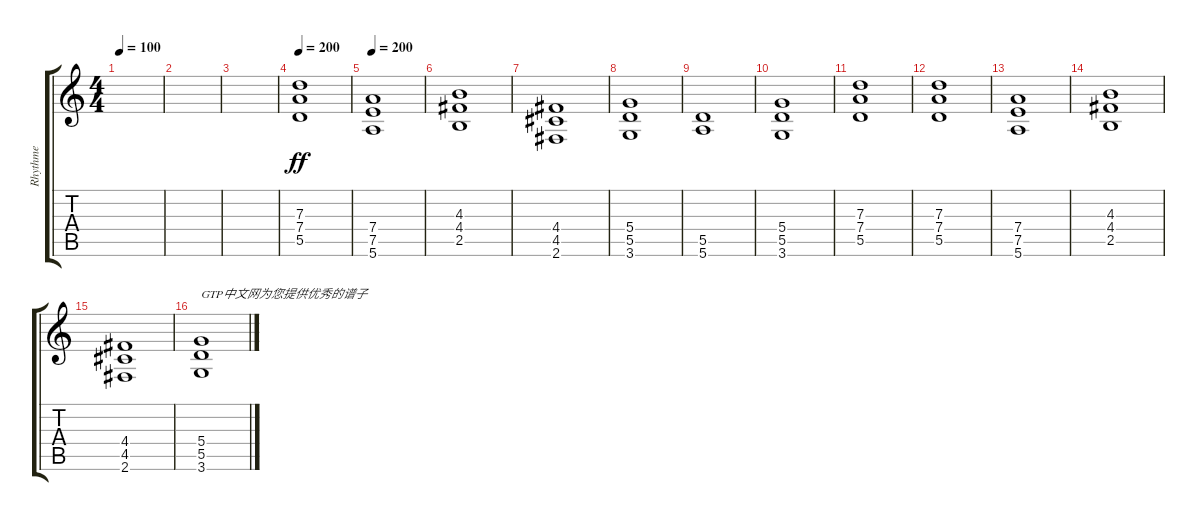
\track ("Rhythme" "Rhythme") {instrument distortionguitar}
\staff {score tabs}
\tuning (E4 B3 G3 D3 A2 E2) {hide}
\ts (4 4)
\tempo 100
\clef g2
\ks c
|
|
|
\tempo 200
(7.3 7.4 5.5).1{dy ff} |
\tempo 200
(7.4 7.5 5.6).1 |
(4.3 4.4 2.5).1 |
(4.4 4.5 2.6).1 |
(5.4 5.5 3.6).1 |
(5.5 5.6).1 |
(5.4 5.5 3.6).1 |
(7.3 7.4 5.5).1 |
(7.3 7.4 5.5).1 |
(7.4 7.5 5.6).1 |
(4.3 4.4 2.5).1 |
(4.4 4.5 2.6).1 |
(5.4 5.5 3.6).1{txt "GTP中文网为您提供优秀的谱子"}
